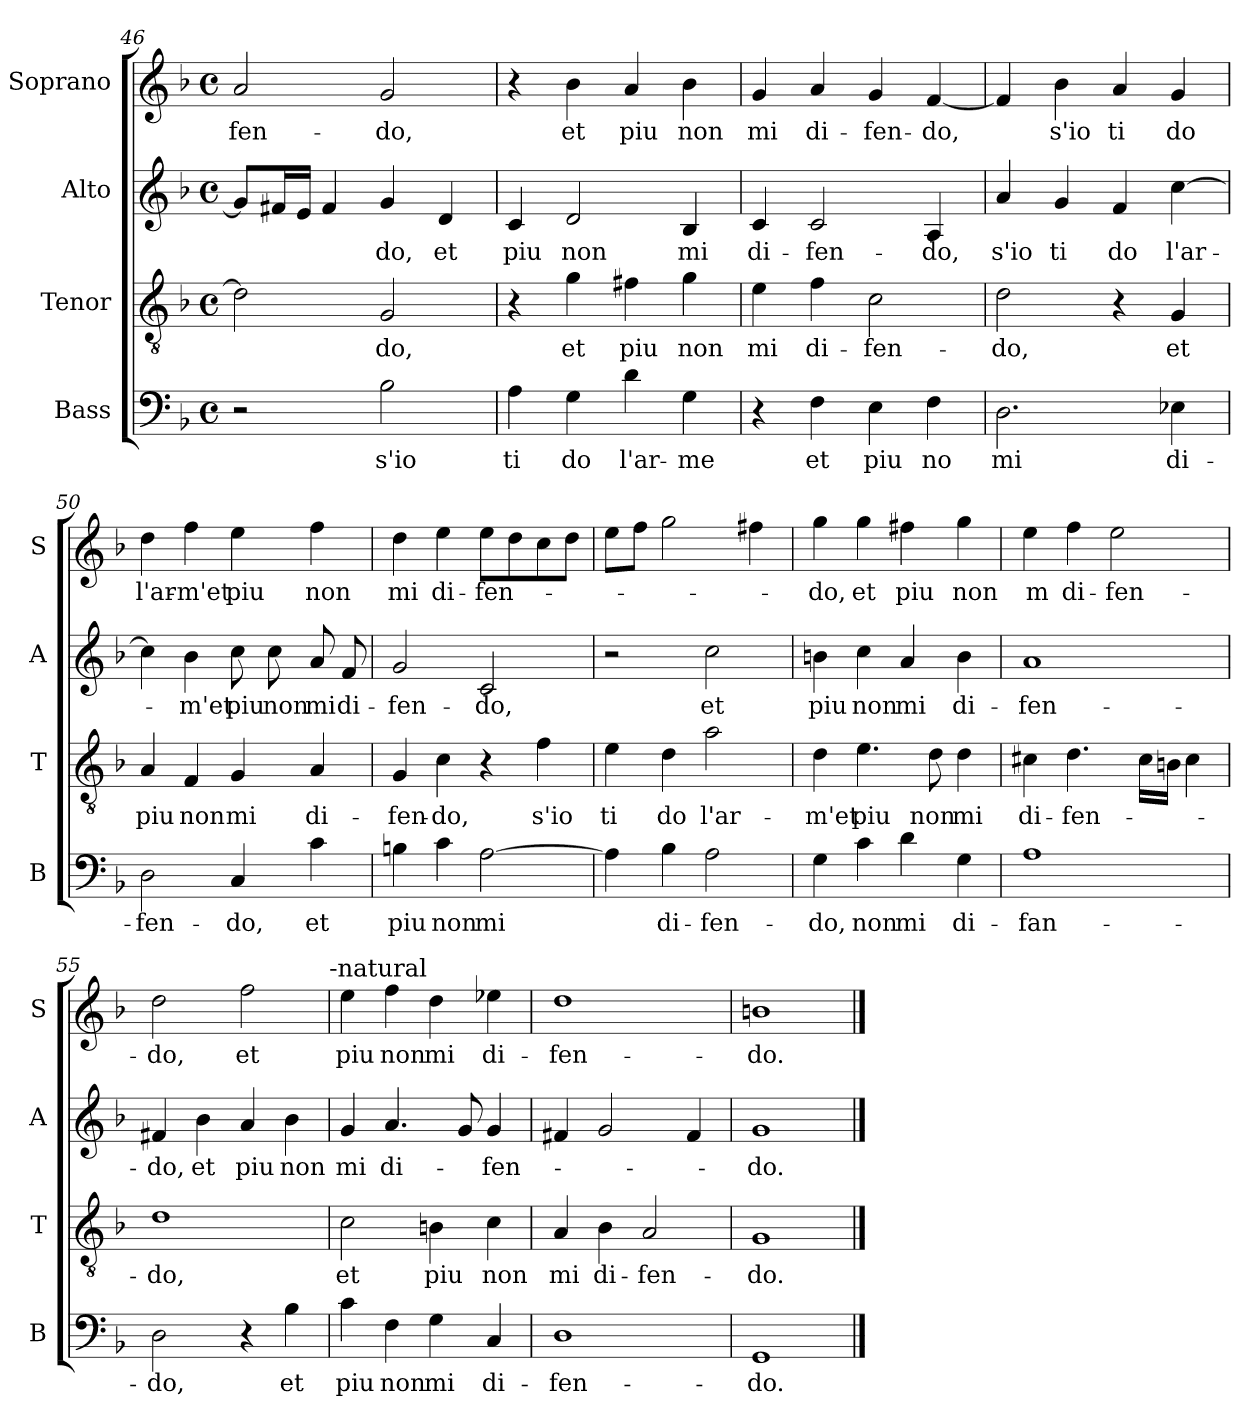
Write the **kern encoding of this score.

**kern	**text	**kern	**text	**kern	**text	**kern	**text
*part4	*part4	*part3	*part3	*part2	*part2	*part1	*part1
*staff4	*staff4	*staff3	*staff3	*staff2	*staff2	*staff1	*staff1
*I"Bass	*	*I"Tenor	*	*I"Alto	*	*I"Soprano	*
*I'B	*	*I'T	*	*I'A	*	*I'S	*
!!LO:PB:g=z
*clefF4	*	*clefGv2	*	*clefG2	*	*clefG2	*
*k[b-]	*	*k[b-]	*	*k[b-]	*	*k[b-]	*
*F:	*	*F:	*	*F:	*	*F:	*
*M4/4	*	*M4/4	*	*M4/4	*	*M4/4	*
*met(c)	*	*met(c)	*	*met(c)	*	*met(c)	*
=46	=46	=46	=46	=46	=46	=46	=46
2r	.	2d\]	.	8g/L]	.	2a/	-fen-
.	.	.	.	16f#X/L	.	.	.
.	.	.	.	16e/JJ	.	.	.
.	.	.	.	4f#/	.	.	.
2B-\	s'io	2G/	-do,	4g/	-do,	2g/	-do,
.	.	.	.	4d/	et	.	.
=47	=47	=47	=47	=47	=47	=47	=47
4A\	ti	4r	.	4c/	piu	4r	.
4G\	do	4g\	et	2d/	non	4b-\	et
4d\	l'ar-	4f#X\	piu	.	.	4a/	piu
4G\	-me	4g\	non	4B-/	mi	4b-\	non
=48	=48	=48	=48	=48	=48	=48	=48
4r	.	4e\	mi	4c/	di-	4g/	mi
4F\	et	4f\	di-	2c/	-fen-	4a/	di-
4E\	piu	2c\	-fen-	.	.	4g/	-fen-
4F\	no	.	.	4A/	-do,	[4f/	-do,
=49	=49	=49	=49	=49	=49	=49	=49
2.D\	mi	2d\	-do,	4a/	s'io	4f/]	.
.	.	.	.	4g/	ti	4b-\	s'io
.	.	4r	.	4f/	do	4a/	ti
4E-X\	di-	4G/	et	[4cc\	l'ar-	4g/	do
!!LO:LB:g=z
=50	=50	=50	=50	=50	=50	=50	=50
2D\	-fen-	4A/	piu	4cc\]	.	4dd\	l'ar-
.	.	4F/	non	4b-\	-m'et	4ff\	-m'et
4C/	-do,	4G/	mi	8cc\	piu	4ee\	piu
.	.	.	.	8cc\	non	.	.
4c\	et	4A/	di-	8a/	mi	4ff\	non
.	.	.	.	8f/	di-	.	.
=51	=51	=51	=51	=51	=51	=51	=51
4Bn\	piu	4G/	-fen-	2g/	-fen-	4dd\	mi
4c\	non	4c\	-do,	.	.	4ee\	di-
[2A\	mi	4r	.	2c/	-do,	8ee\L	-fen-
.	.	.	.	.	.	8dd\	.
.	.	4f\	s'io	.	.	8cc\	.
.	.	.	.	.	.	8dd\J	.
=52	=52	=52	=52	=52	=52	=52	=52
4A\]	.	4e\	ti	2r	.	8ee\L	.
.	.	.	.	.	.	8ff\J	.
4B-\	di-	4d\	do	.	.	2gg\	.
2A\	-fen-	2a\	l'ar-	2cc\	et	.	.
.	.	.	.	.	.	4ff#X\	.
=53	=53	=53	=53	=53	=53	=53	=53
4G\	-do,	4d\	-m'et	4bn\	piu	4gg\	-do,
4c\	non	4.e\	piu	4cc\	non	4gg\	et
4d\	mi	.	.	4a/	mi	4ff#X\	piu
.	.	8d\	non	.	.	.	.
4G\	di-	4d\	mi	4b\	di-	4gg\	non
!!LO:LB:g=z
=54	=54	=54	=54	=54	=54	=54	=54
1A	-fan-	4c#X\	di-	1a	-fen-	4ee\	m
.	.	4.d\	-fen-	.	.	4ff\	di-
.	.	.	.	.	.	2ee\	-fen-
.	.	16c#\LL	.	.	.	.	.
.	.	16Bn\JJ	.	.	.	.	.
.	.	4c#\	.	.	.	.	.
=55	=55	=55	=55	=55	=55	=55	=55
2D\	-do,	1d	-do,	4f#X/	-do,	2dd\	-do,
.	.	.	.	4b-\	et	.	.
4r	.	.	.	4a/	piu	2ff\	et
4B-\	et	.	.	4b-\	non	.	.
!	!	!	!	!	!	!LO:TX:a:t=-natural	!
=56	=56	=56	=56	=56	=56	=56	=56
4c\	piu	2c\	et	4g/	mi	4ee\	piu
4F\	non	.	.	4.a/	di-	4ff\	non
4G\	mi	4Bn\	piu	.	.	4dd\	mi
.	.	.	.	8g/	.	.	.
4C/	di-	4c\	non	4g/	-fen-	4ee-X\	di-
=57	=57	=57	=57	=57	=57	=57	=57
1D	-fen-	4A/	mi	4f#X/	.	1dd	-fen-
.	.	4B-\	di-	2g/	.	.	.
.	.	2A/	-fen-	.	.	.	.
.	.	.	.	4f#/	.	.	.
=58	=58	=58	=58	=58	=58	=58	=58
1GG	-do.	1G	-do.	1g	-do.	1bn	-do.
==	==	==	==	==	==	==	==
*-	*-	*-	*-	*-	*-	*-	*-
